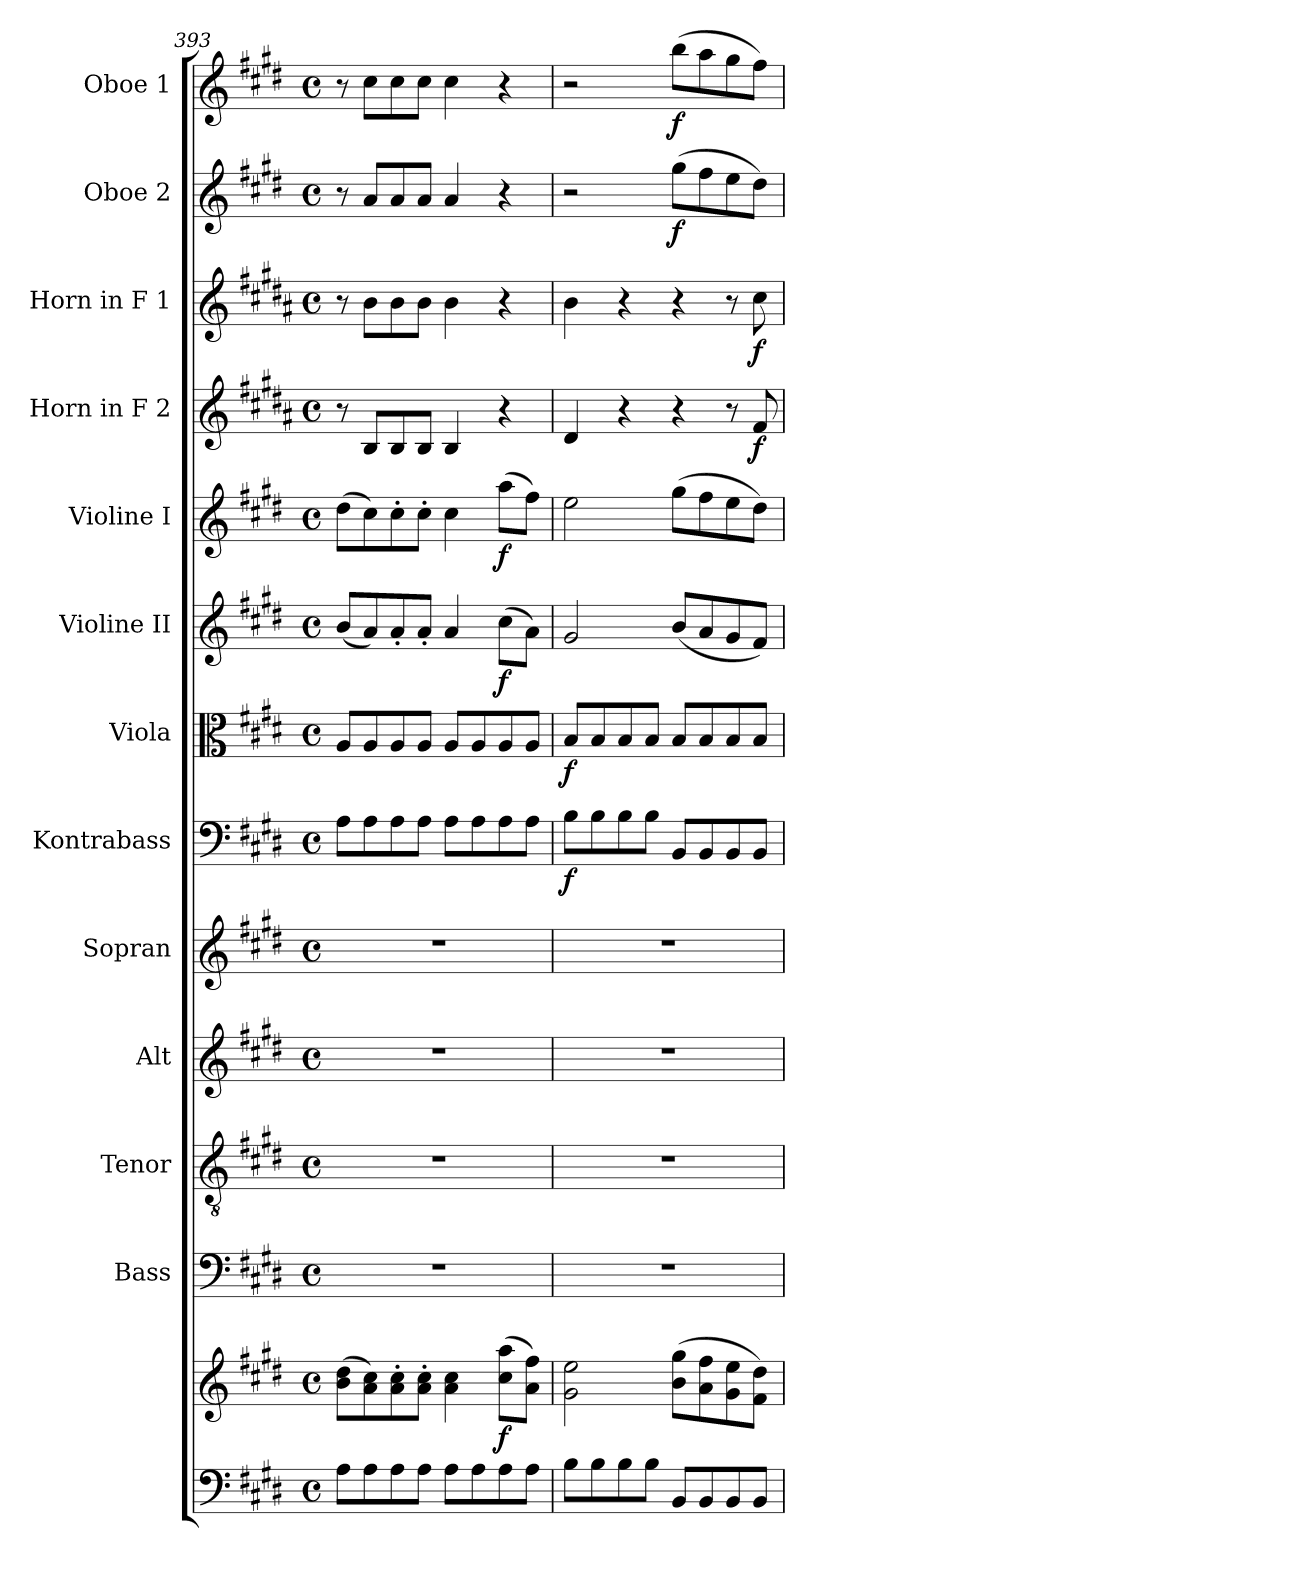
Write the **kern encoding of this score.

**kern	**kern	**dynam	**kern	**kern	**kern	**kern	**kern	**dynam	**kern	**dynam	**kern	**dynam	**kern	**dynam	**kern	**dynam	**kern	**dynam	**kern	**dynam	**kern	**dynam
*part13	*part13	*part13	*part12	*part11	*part10	*part9	*part8	*part8	*part7	*part7	*part6	*part6	*part5	*part5	*part4	*part4	*part3	*part3	*part2	*part2	*part1	*part1
*staff14	*staff13	*staff13/14	*staff12	*staff11	*staff10	*staff9	*staff8	*staff8	*staff7	*staff7	*staff6	*staff6	*staff5	*staff5	*staff4	*staff4	*staff3	*staff3	*staff2	*staff2	*staff1	*staff1
*	*	*	*I"Bass	*I"Tenor	*I"Alt	*I"Sopran	*I"Kontrabass	*	*I"Viola	*	*I"Violine II	*	*I"Violine I	*	*I"Horn in F 2	*	*I"Horn in F 1	*	*I"Oboe 2	*	*I"Oboe 1	*
*	*	*	*I'B.	*I'T.	*I'A.	*I'S.	*I'Kb.	*	*I'Vla.	*	*I'Vl. II	*	*I'Vl. I	*	*	*	*	*	*I'Ob.. 2	*	*I'Ob. 1	*
*clefF4	*clefG2	*	*clefF4	*clefGv2	*clefG2	*clefG2	*clefF4	*	*clefC3	*	*clefG2	*	*clefG2	*	*clefG2	*	*clefG2	*	*clefG2	*	*clefG2	*
*	*	*	*	*	*	*	*ITrd7c12	*	*	*	*	*	*	*	*ITrd4c7	*	*ITrd4c7	*	*	*	*	*
*k[f#c#g#d#]	*k[f#c#g#d#]	*	*k[f#c#g#d#]	*k[f#c#g#d#]	*k[f#c#g#d#]	*k[f#c#g#d#]	*k[f#c#g#d#]	*	*k[f#c#g#d#]	*	*k[f#c#g#d#]	*	*k[f#c#g#d#]	*	*k[f#c#g#d#]	*	*k[f#c#g#d#]	*	*k[f#c#g#d#]	*	*k[f#c#g#d#]	*
*E:	*E:	*	*E:	*E:	*E:	*E:	*E:	*	*E:	*	*E:	*	*E:	*	*E:	*	*E:	*	*E:	*	*E:	*
*M4/4	*M4/4	*	*M4/4	*M4/4	*M4/4	*M4/4	*M4/4	*	*M4/4	*	*M4/4	*	*M4/4	*	*M4/4	*	*M4/4	*	*M4/4	*	*M4/4	*
*met(c)	*met(c)	*	*met(c)	*met(c)	*met(c)	*met(c)	*met(c)	*	*met(c)	*	*met(c)	*	*met(c)	*	*met(c)	*	*met(c)	*	*met(c)	*	*met(c)	*
=393	=393	=393	=393	=393	=393	=393	=393	=393	=393	=393	=393	=393	=393	=393	=393	=393	=393	=393	=393	=393	=393	=393
8A\L	(>8b\ 8dd#\L	.	1r	1r	1r	1r	8AA\L	.	8A/L	.	(<8b/L	.	(>8dd#\L	.	8r	.	8r	.	8r	.	8r	.
8A\	8a\ 8cc#\)	.	.	.	.	.	8AA\	.	8A/	.	8a/)	.	8cc#\)	.	8E/L	.	8e\L	.	8a/L	.	8cc#\L	.
8A\	8a\'> 8cc#\'>	.	.	.	.	.	8AA\	.	8A/	.	8a'</	.	8cc#'>\	.	8E/	.	8e\	.	8a/	.	8cc#\	.
8A\J	8a\'> 8cc#\'>J	.	.	.	.	.	8AA\J	.	8A/J	.	8a'</J	.	8cc#'>\J	.	8E/J	.	8e\J	.	8a/J	.	8cc#\J	.
8A\L	4a\ 4cc#\	.	.	.	.	.	8AA\L	.	8A/L	.	4a/	.	4cc#\	.	4E/	.	4e\	.	4a/	.	4cc#\	.
8A\	.	.	.	.	.	.	8AA\	.	8A/	.	.	.	.	.	.	.	.	.	.	.	.	.
!	!	!LO:DY:b	!	!	!	!	!	!	!	!	!	!LO:DY:b	!	!LO:DY:b	!	!	!	!	!	!	!	!
8A\	(>8cc#\ 8aa\L	f	.	.	.	.	8AA\	.	8A/	.	(>8cc#\L	f	(>8aa\L	f	4r	.	4r	.	4r	.	4r	.
8A\J	8a\ 8ff#\J)	.	.	.	.	.	8AA\J	.	8A/J	.	8a\J)	.	8ff#\J)	.	.	.	.	.	.	.	.	.
!!LO:PB:g=z
=394	=394	=394	=394	=394	=394	=394	=394	=394	=394	=394	=394	=394	=394	=394	=394	=394	=394	=394	=394	=394	=394	=394
!	!	!	!	!	!	!	!	!LO:DY:b	!	!LO:DY:b	!	!	!	!	!	!	!	!	!	!	!	!
8B\L	2g#\ 2ee\	.	1r	1r	1r	1r	8BB\L	f	8B/L	f	2g#/	.	2ee\	.	4G#/	.	4e\	.	2r	.	2r	.
8B\	.	.	.	.	.	.	8BB\	.	8B/	.	.	.	.	.	.	.	.	.	.	.	.	.
8B\	.	.	.	.	.	.	8BB\	.	8B/	.	.	.	.	.	4r	.	4r	.	.	.	.	.
8B\J	.	.	.	.	.	.	8BB\J	.	8B/J	.	.	.	.	.	.	.	.	.	.	.	.	.
!	!	!	!	!	!	!	!	!	!	!	!	!	!	!	!	!	!	!	!	!LO:DY:b	!	!LO:DY:b
8BB/L	(>8b\ 8gg#\L	.	.	.	.	.	8BBB/L	.	8B/L	.	(<8b/L	.	(>8gg#\L	.	4r	.	4r	.	(>8gg#\L	f	(>8bb\L	f
8BB/	8a\ 8ff#\	.	.	.	.	.	8BBB/	.	8B/	.	8a/	.	8ff#\	.	.	.	.	.	8ff#\	.	8aa\	.
8BB/	8g#\ 8ee\	.	.	.	.	.	8BBB/	.	8B/	.	8g#/	.	8ee\	.	8r	.	8r	.	8ee\	.	8gg#\	.
!	!	!	!	!	!	!	!	!	!	!	!	!	!	!	!	!LO:DY:b	!	!LO:DY:b	!	!	!	!
8BB/J	8f#\ 8dd#\J)	.	.	.	.	.	8BBB/J	.	8B/J	.	8f#/J)	.	8dd#\J)	.	8B/	f	8f#\	f	8dd#\J)	.	8ff#\J)	.
=	=	=	=	=	=	=	=	=	=	=	=	=	=	=	=	=	=	=	=	=	=	=
*-	*-	*-	*-	*-	*-	*-	*-	*-	*-	*-	*-	*-	*-	*-	*-	*-	*-	*-	*-	*-	*-	*-
